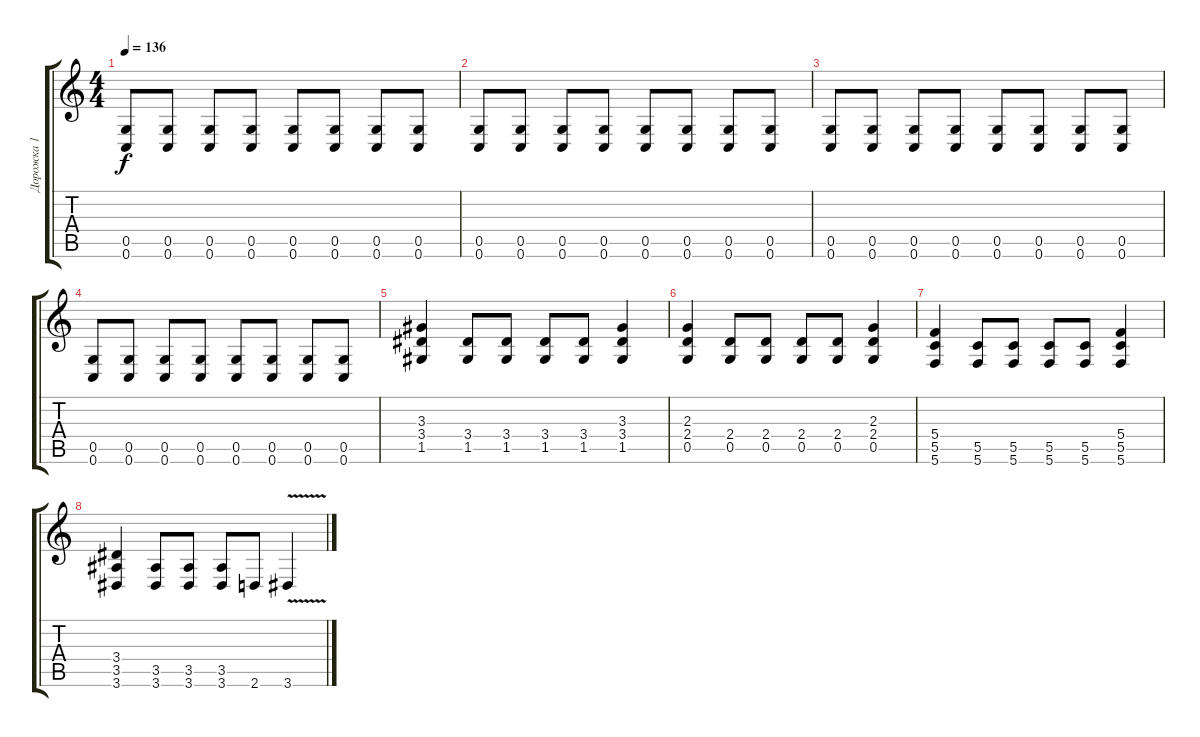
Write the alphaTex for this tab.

\track ("Дорожка 1" "Дорожка 1") {instrument distortionguitar}
\staff {score tabs}
\tuning (D4 A3 F3 C3 G2 C2) {hide}
\ts (4 4)
\tempo 136
\clef g2
\ks c
(0.5 0.6).8{dy f} (0.5 0.6).8 (0.5 0.6).8 (0.5 0.6).8 (0.5 0.6).8 (0.5 0.6).8 (0.5 0.6).8 (0.5 0.6).8 |
(0.5 0.6).8 (0.5 0.6).8 (0.5 0.6).8 (0.5 0.6).8 (0.5 0.6).8 (0.5 0.6).8 (0.5 0.6).8 (0.5 0.6).8 |
(0.5 0.6).8 (0.5 0.6).8 (0.5 0.6).8 (0.5 0.6).8 (0.5 0.6).8 (0.5 0.6).8 (0.5 0.6).8 (0.5 0.6).8 |
(0.5 0.6).8 (0.5 0.6).8 (0.5 0.6).8 (0.5 0.6).8 (0.5 0.6).8 (0.5 0.6).8 (0.5 0.6).8 (0.5 0.6).8 |
(3.3 3.4 1.5).4 (3.4 1.5).8 (3.4 1.5).8 (3.4 1.5).8 (3.4 1.5).8 (3.3 3.4 1.5).4 |
(2.3 2.4 0.5).4 (2.4 0.5).8 (2.4 0.5).8 (2.4 0.5).8 (2.4 0.5).8 (2.3 2.4 0.5).4 |
(5.4 5.5 5.6).4 (5.5 5.6).8 (5.5 5.6).8 (5.5 5.6).8 (5.5 5.6).8 (5.4 5.5 5.6).4 |
(3.4 3.5 3.6).4 (3.5 3.6).8 (3.5 3.6).8 (3.5 3.6).8 2.6.8 3.6{v}.4
